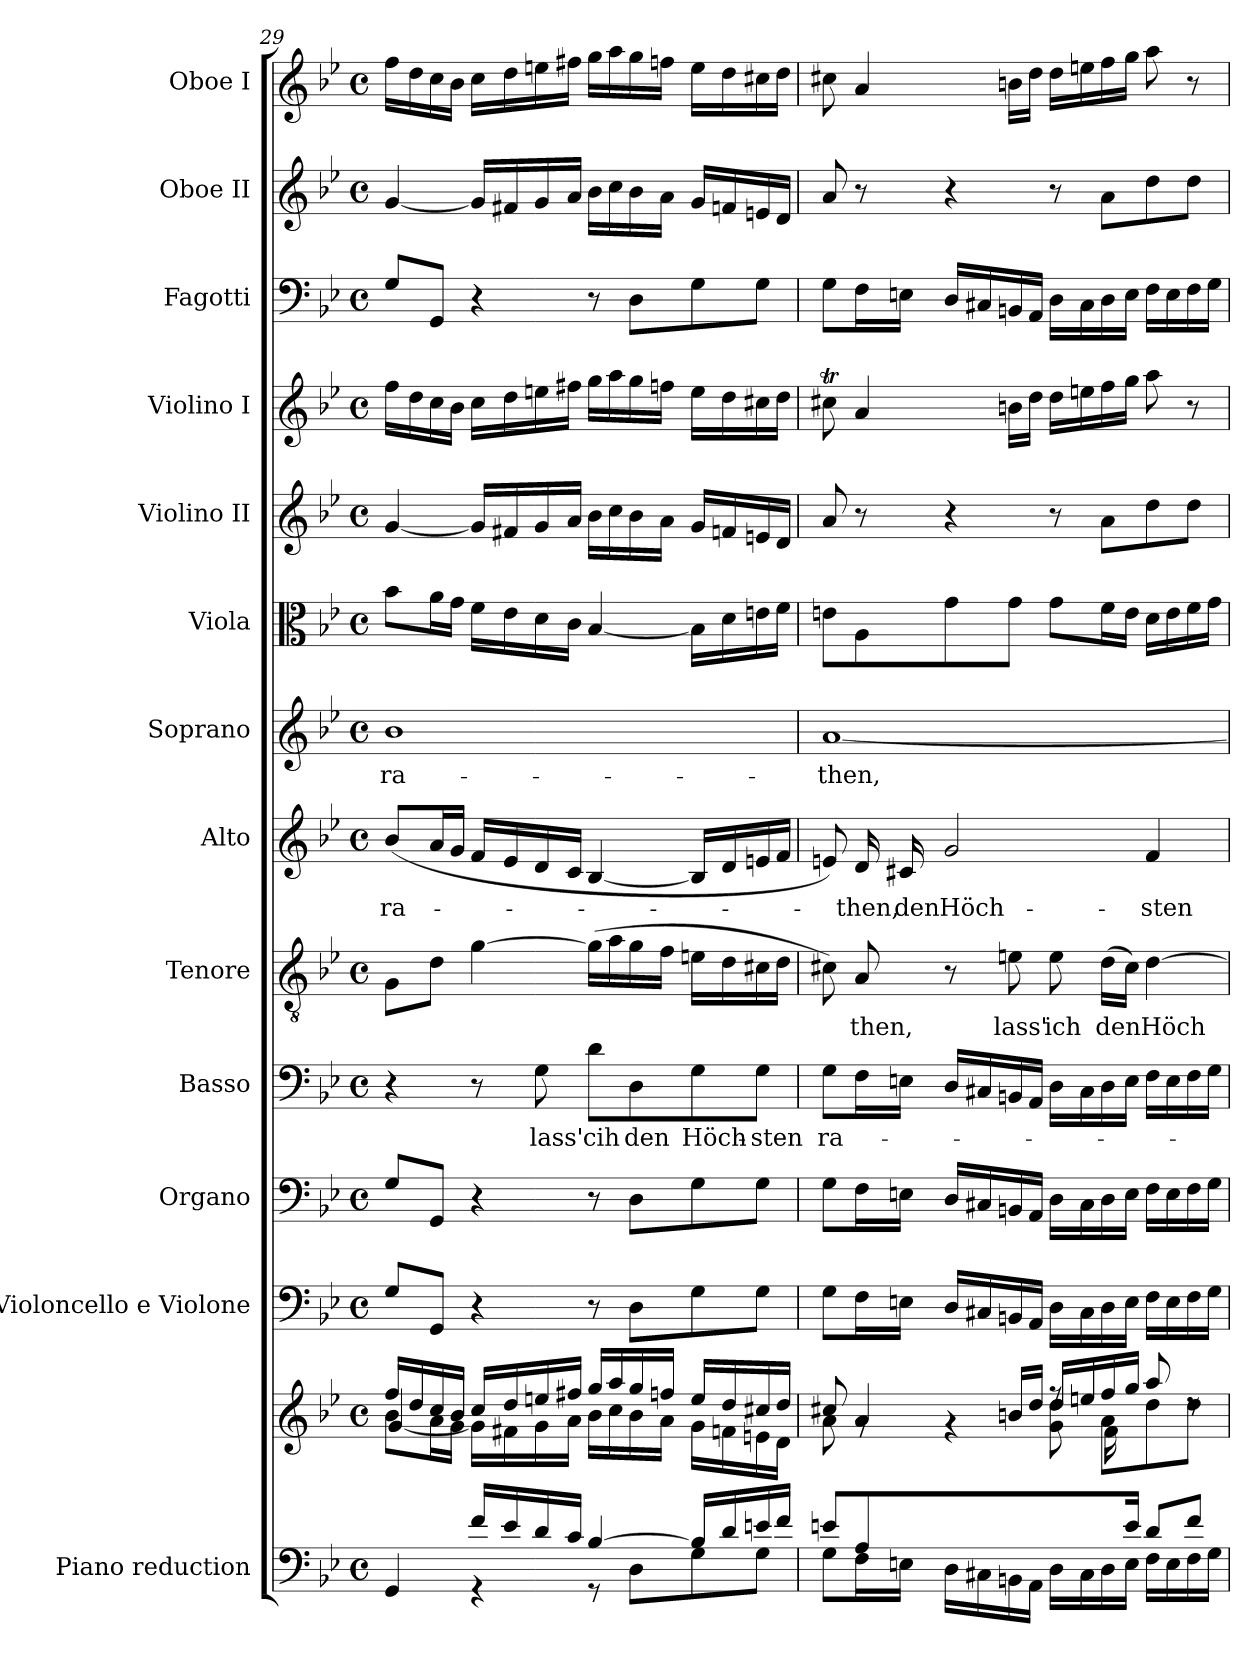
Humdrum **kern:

**kern	**kern	**kern	**kern	**kern	**text	**kern	**text	**kern	**text	**kern	**text	**kern	**kern	**kern	**kern	**kern	**kern
*part13	*part13	*part12	*part11	*part10	*part10	*part9	*part9	*part8	*part8	*part7	*part7	*part6	*part5	*part4	*part3	*part2	*part1
*staff14	*staff13	*staff12	*staff11	*staff10	*staff10	*staff9	*staff9	*staff8	*staff8	*staff7	*staff7	*staff6	*staff5	*staff4	*staff3	*staff2	*staff1
*I"Piano reduction	*	*I"Violoncello  e Violone	*I"Organo	*I"Basso	*	*I"Tenore	*	*I"Alto	*	*I"Soprano	*	*I"Viola	*I"Violino II	*I"Violino I	*I"Fagotti	*I"Oboe II	*I"Oboe I
*I'Pno	*	*	*	*	*	*	*	*	*	*	*	*	*	*	*	*I'Ob	*I'Ob
*clefF4	*clefG2	*clefF4	*clefF4	*clefF4	*	*clefGv2	*	*clefG2	*	*clefG2	*	*clefC3	*clefG2	*clefG2	*clefF4	*clefG2	*clefG2
*k[b-e-]	*k[b-e-]	*k[b-e-]	*k[b-e-]	*k[b-e-]	*	*k[b-e-]	*	*k[b-e-]	*	*k[b-e-]	*	*k[b-e-]	*k[b-e-]	*k[b-e-]	*k[b-e-]	*k[b-e-]	*k[b-e-]
*M4/4	*M4/4	*M4/4	*M4/4	*M4/4	*	*M4/4	*	*M4/4	*	*M4/4	*	*M4/4	*M4/4	*M4/4	*M4/4	*M4/4	*M4/4
*met(c)	*met(c)	*met(c)	*met(c)	*met(c)	*	*met(c)	*	*met(c)	*	*met(c)	*	*met(c)	*met(c)	*met(c)	*met(c)	*met(c)	*met(c)
=29	=29	=29	=29	=29	=29	=29	=29	=29	=29	=29	=29	=29	=29	=29	=29	=29	=29
*^	*^	*	*	*	*	*	*	*	*	*	*	*	*	*	*	*	*
*	*	*	*^	*	*	*	*	*	*	*	*	*	*	*	*	*	*	*	*
!	!	!	!	!	!	!	!	!	!	!	!	!LO:LY:b	!	!LO:LY:b	!	!	!	!	!	!
4ryy	4GG/	16ff/LL	[4g/	8b-\L	8G/L	8G/L	4r	.	8G\L	.	(<8b-/L	ra-	1b-	ra-	8b-\L	[4g/	16ff\LL	8G/L	[4g/	16ff\LL
.	.	16dd/	.	.	.	.	.	.	.	.	.	.	.	.	.	.	16dd\	.	.	16dd\
.	.	16cc/	.	16a\L	8GG/J	8GG/J	.	.	8d\J	.	16a/L	.	.	.	16a\L	.	16cc\	8GG/J	.	16cc\
.	.	16b-/JJ	.	16g\JJ	.	.	.	.	.	.	16g/JJ	.	.	.	16g\JJ	.	16b-\JJ	.	.	16b-\JJ
16f/LL	4r	16cc/LL	16g\LL]	2.ryy	4r	4r	8r	.	[4g\	.	16f/LL	.	.	.	16f\LL	16g/LL]	16cc\LL	4r	16g/LL]	16cc\LL
16e-/	.	16dd/	16f#X\	.	.	.	.	.	.	.	16e-/	.	.	.	16e-\	16f#X/	16dd\	.	16f#X/	16dd\
!	!	!	!	!	!	!	!	!LO:LY:b	!	!	!	!	!	!	!	!	!	!	!	!
16d/	.	16een/	16g\	.	.	.	8G\	lass'	.	.	16d/	.	.	.	16d\	16g/	16een\	.	16g/	16een\
16c/JJ	.	16ff#X/JJ	16a\JJ	.	.	.	.	.	.	.	16c/JJ	.	.	.	16c\JJ	16a/JJ	16ff#X\JJ	.	16a/JJ	16ff#X\JJ
!	!	!	!	!	!	!	!	!LO:LY:b	!	!	!	!	!	!	!	!	!	!	!	!
[4B-/	8r	16gg/LL	16b-\LL	.	8r	8r	8d\L	cih	(>16g\LL]	.	[4B-/	.	.	.	[4B-/	16b-\LL	16gg\LL	8r	16b-\LL	16gg\LL
.	.	16aa/	16cc\	.	.	.	.	.	16a\	.	.	.	.	.	.	16cc\	16aa\	.	16cc\	16aa\
!	!	!	!	!	!	!	!	!LO:LY:b	!	!	!	!	!	!	!	!	!	!	!	!
.	8D\L	16gg/	16b-\	.	8D\L	8D\L	8D\	den	16g\	.	.	.	.	.	.	16b-\	16gg\	8D\L	16b-\	16gg\
.	.	16ffn/JJ	16a\JJ	.	.	.	.	.	16f\JJ	.	.	.	.	.	.	16a\JJ	16ffn\JJ	.	16a\JJ	16ffn\JJ
!	!	!	!	!	!	!	!	!LO:LY:b	!	!	!	!	!	!	!	!	!	!	!	!
16B-/LL]	8G\	16ee/LL	16g\LL	.	8G\	8G\	8G\	Höch-	16en\LL	.	16B-/LL]	.	.	.	16B-\LL]	16g/LL	16ee\LL	8G\	16g/LL	16ee\LL
16d/	.	16dd/	16fn\	.	.	.	.	.	16d\	.	16d/	.	.	.	16d\	16fn/	16dd\	.	16fn/	16dd\
!	!	!	!	!	!	!	!	!LO:LY:b	!	!	!	!	!	!	!	!	!	!	!	!
16en/	8G\J	16cc#X/	16en\	.	8G\J	8G\J	8G\J	-sten	16c#X\	.	16en/	.	.	.	16en\	16en/	16cc#X\	8G\J	16en/	16cc#X\
16f/JJ	.	16dd/JJ	16d\JJ	.	.	.	.	.	16d\JJ	.	16f/JJ	.	.	.	16f\JJ	16d/JJ	16dd\JJ	.	16d/JJ	16dd\JJ
!!LO:PB:g=z
=30	=30	=30	=30	=30	=30	=30	=30	=30	=30	=30	=30	=30	=30	=30	=30	=30	=30	=30	=30	=30
!	!	!	!	!	!	!	!	!LO:LY:b	!	!	!	!	!	!LO:LY:b	!	!	!	!	!	!
8en/	8G\L	8cc#X/	8a\	4ryy	8G\L	8G\L	8G\L	ra-	8c#X\)	.	8en/)	.	[1a	-then,	8en\L	8a/	8cc#Xt\	8G\L	8a/	8cc#X\
!	!	!	!	!	!	!	!	!	!	!LO:LY:b	!	!LO:LY:b	!	!	!	!	!	!	!	!
8A/L	16F\L	4a/	8rg	.	16F\L	16F\L	16F\L	.	8A/	-then,	16d/	-then,	.	.	8A\	8r	4a/	16F\L	8r	4a/
!	!	!	!	!	!	!	!	!	!	!	!	!LO:LY:b	!	!	!	!	!	!	!	!
.	16En\JJ	.	.	.	16En\JJ	16En\JJ	16En\JJ	.	.	.	16c#X/	den	.	.	.	.	.	16En\JJ	.	.
!	!	!	!	!	!	!	!	!	!	!	!	!LO:LY:b	!	!	!	!	!	!	!	!
4..ryy	16D\LL	.	4rg	8g\	16D/LL	16D/LL	16D/LL	.	8r	.	2g/	Höch-	.	.	8g\	4r	.	16D/LL	4r	.
.	16C#X\	.	.	.	16C#X/	16C#X/	16C#X/	.	.	.	.	.	.	.	.	.	.	16C#X/	.	.
!	!	!	!	!	!	!	!	!	!	!LO:LY:b	!	!	!	!	!	!	!	!	!	!
.	16BBn\	16bn/LL	.	8g\J	16BBn/	16BBn/	16BBn/	.	8en\	lass'	.	.	.	.	8g\J	.	16bn\LL	16BBn/	.	16bn\LL
.	16AA\JJ	16dd/JJ	.	.	16AA/JJ	16AA/JJ	16AA/JJ	.	.	.	.	.	.	.	.	.	16dd\JJ	16AA/JJ	.	16dd\JJ
!	!	!	!	!	!	!	!	!	!	!LO:LY:b	!	!	!	!	!	!	!	!	!	!
.	16D\LL	16dd/LL	8rff	8g\ 8dd\L	16D\LL	16D\LL	16D\LL	.	8e\	ich	.	.	.	.	8g\L	8r	16dd\LL	16D\LL	8r	16dd\LL
.	16C#\	16een/	.	.	16C#\	16C#\	16C#\	.	.	.	.	.	.	.	.	.	16een\	16C#\	.	16een\
!	!	!	!	!	!	!	!	!	!	!LO:LY:b	!	!	!	!	!	!	!	!	!	!
.	16D\	16ff/	8a/L	16f\L	16D\	16D\	16D\	.	(>16d\LL	den	.	.	.	.	16f\L	8a\L	16ff\	16D\	8a\L	16ff\
16e/JJ	16E\JJ	16gg/JJ	.	4ryy	16E\JJ	16E\JJ	16E\JJ	.	16c#\JJ)	.	.	.	.	.	16e\JJ	.	16gg\JJ	16E\JJ	.	16gg\JJ
!	!	!	!	!	!	!	!	!	!	!LO:LY:b	!	!LO:LY:b	!	!	!	!	!	!	!	!
8d/L	16F\LL	8aa/	8dd\	.	16F\LL	16F\LL	16F\LL	.	[4d\	Höch-	4f/	-sten	.	.	16d\LL	8dd\	8aa\	16F\LL	8dd\	8aa\
.	16E\	.	.	.	16E\	16E\	16E\	.	.	.	.	.	.	.	16e\	.	.	16E\	.	.
8f/J	16F\	8rdd	8dd\J	.	16F\	16F\	16F\	.	.	.	.	.	.	.	16f\	8dd\J	8r	16F\	8dd\J	8r
.	16G\JJ	.	.	16ryy	16G\JJ	16G\JJ	16G\JJ	.	.	.	.	.	.	.	16g\JJ	.	.	16G\JJ	.	.
*v	*v	*	*	*	*	*	*	*	*	*	*	*	*	*	*	*	*	*	*	*
*	*v	*v	*v	*	*	*	*	*	*	*	*	*	*	*	*	*	*	*	*
=	=	=	=	=	=	=	=	=	=	=	=	=	=	=	=	=	=
*-	*-	*-	*-	*-	*-	*-	*-	*-	*-	*-	*-	*-	*-	*-	*-	*-	*-
